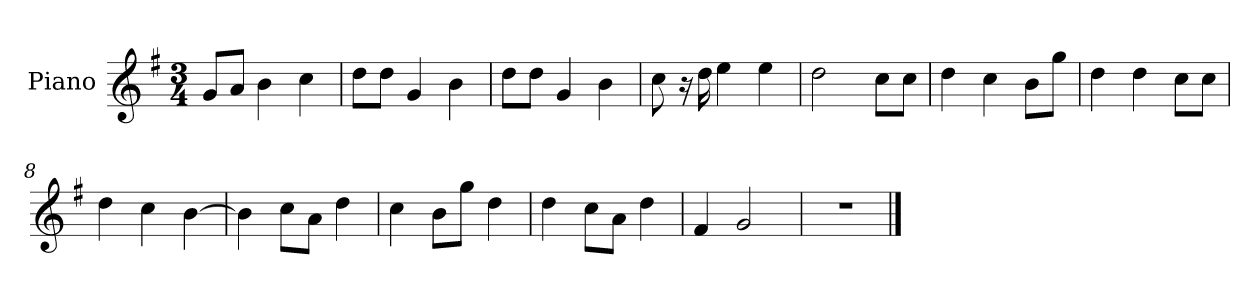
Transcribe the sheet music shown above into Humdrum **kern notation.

**kern
*part1
*staff1
*I"Piano
*I'P-no
*clefG2
*k[f#]
*M3/4
*MM180
=1
8g/L
8a/J
4b\
4cc\
=2
8dd\L
8dd\J
4g/
4b\
=3
8dd\L
8dd\J
4g/
4b\
=4
8cc\
16r
16dd\
4ee\
4ee\
=5
2dd\
8cc\L
8cc\J
=6
4dd\
4cc\
8b\L
8gg\J
=7
4dd\
4dd\
8cc\L
8cc\J
=8
4dd\
4cc\
[4b\
=9
4b\]
8cc\L
8a\J
4dd\
!!LO:LB:g=z
=10
4cc\
8b\L
8gg\J
4dd\
=11
4dd\
8cc\L
8a\J
4dd\
=12
4f#/
2g/
=13
2.r
==
*-
